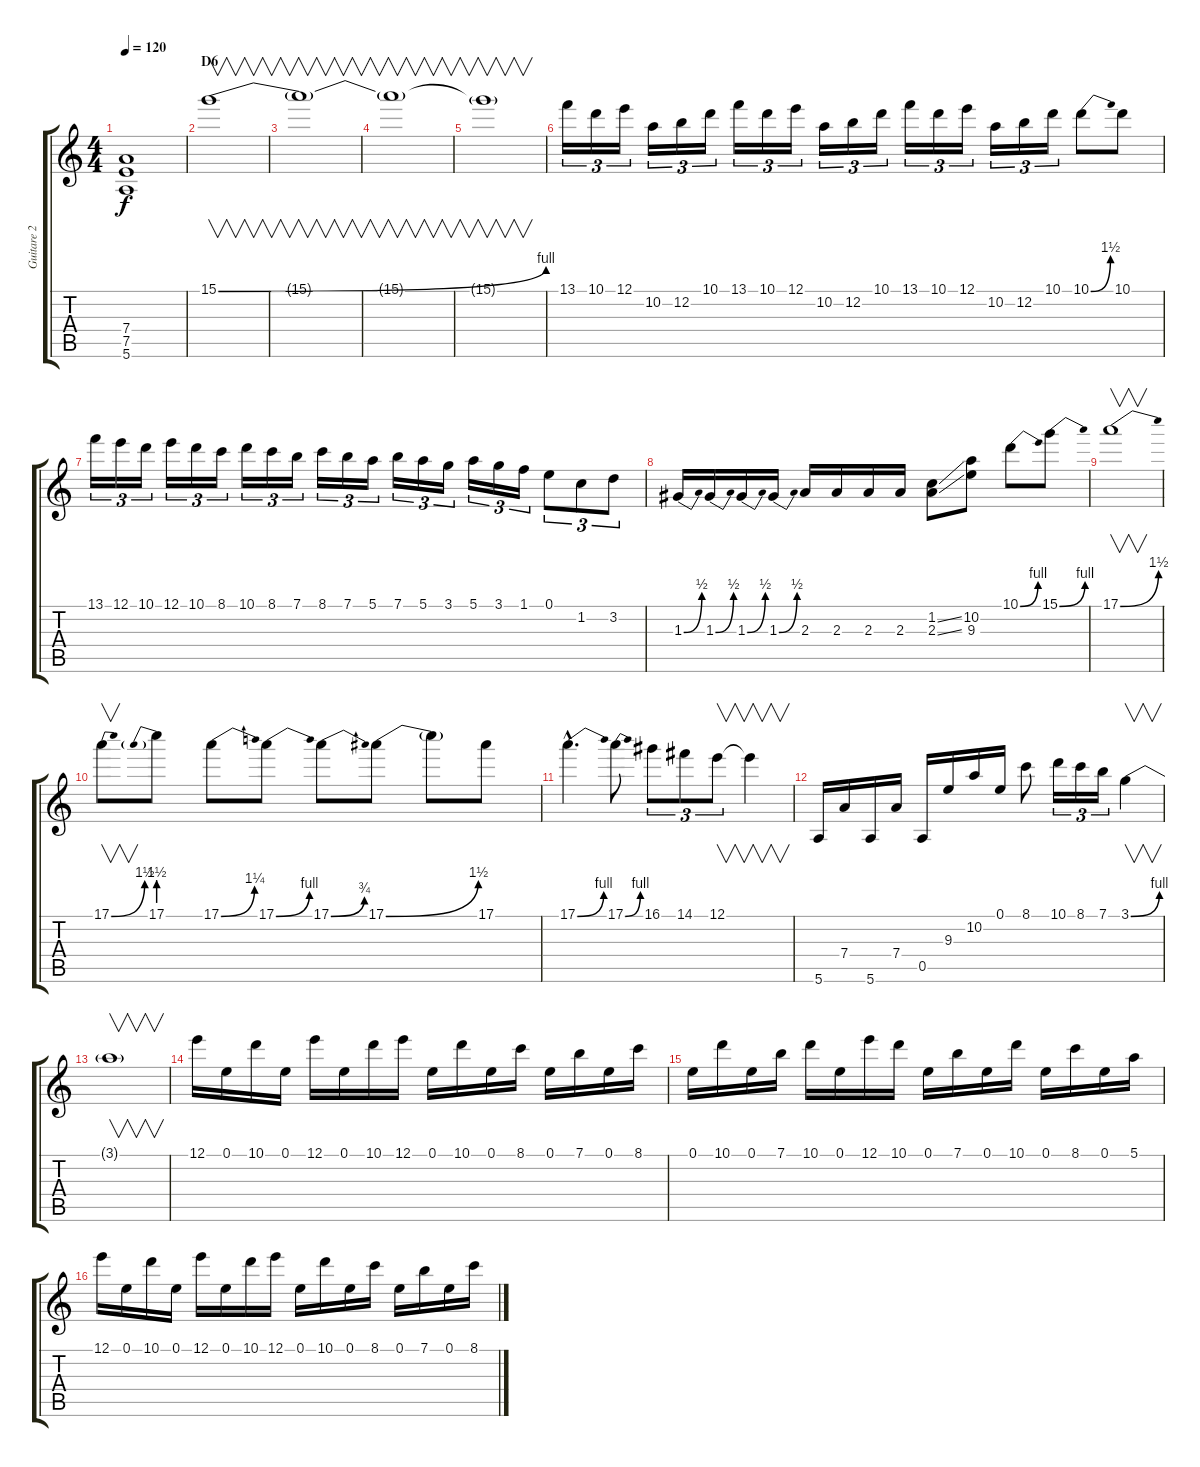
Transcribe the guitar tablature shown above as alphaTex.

\track ("Guitare 2" "Guitare 2") {instrument overdrivenguitar}
\staff {score tabs}
\tuning (E4 B3 G3 D3 A2 E2) {hide}
\ts (4 4)
\tempo 120
\clef g2
\ks c
(7.4 7.5{t} 5.6{t}).1{dy f} |
\section ("" "D6")
15.1{be (bend 0 0 60 4)}.1{v} |
15.1{t}.1{v} |
15.1{t}.1{v} |
15.1{t}.1{v} |
13.1.16{tu (3 2)} 10.1.16{tu (3 2)} 12.1.16{tu (3 2)} 10.2.16{tu (3 2)} 12.2.16{tu (3 2)} 10.1.16{tu (3 2)} 13.1.16{tu (3 2)} 10.1.16{tu (3 2)} 12.1.16{tu (3 2)} 10.2.16{tu (3 2)} 12.2.16{tu (3 2)} 10.1.16{tu (3 2)} 13.1.16{tu (3 2)} 10.1.16{tu (3 2)} 12.1.16{tu (3 2)} 10.2.16{tu (3 2)} 12.2.16{tu (3 2)} 10.1.16{tu (3 2)} 10.1{be (bend 0 0 60 6)}.8 10.1.8 |
13.1.16{tu (3 2)} 12.1.16{tu (3 2)} 10.1.16{tu (3 2)} 12.1.16{tu (3 2)} 10.1.16{tu (3 2)} 8.1.16{tu (3 2)} 10.1.16{tu (3 2)} 8.1.16{tu (3 2)} 7.1.16{tu (3 2)} 8.1.16{tu (3 2)} 7.1.16{tu (3 2)} 5.1.16{tu (3 2)} 7.1.16{tu (3 2)} 5.1.16{tu (3 2)} 3.1.16{tu (3 2)} 5.1.16{tu (3 2)} 3.1.16{tu (3 2)} 1.1.16{tu (3 2)} 0.1.8{tu (3 2)} 1.2.8{tu (3 2)} 3.2.8{tu (3 2)} |
1.3{be (bend 0 0 60 2)}.16 1.3{be (bend 0 0 60 2)}.16 1.3{be (bend 0 0 60 2)}.16 1.3{be (bend 0 0 60 2)}.16 2.3.16 2.3.16 2.3.16 2.3.16 (1.2{ss} 2.3{ss}).8 (10.2 9.3).8 10.1{be (bend 0 0 60 4)}.8 15.1{be (bend 0 0 60 4)}.8 |
17.1{be (bend 0 0 60 6)}.1{v} |
17.1{be (bend 0 0 60 6)}.8{v} 17.1{be (prebend 0 6 60 6)}.8 17.1{be (bend 0 0 60 5)}.8 17.1{be (bend 0 0 60 4)}.8 17.1{be (bend 0 0 60 3)}.8 17.1{be (bend 0 0 60 6)}.8 17.1{t}.8 17.1.8 |
17.1{be (bend 0 0 60 4) hac}.4{d} 17.1{be (bend 0 0 60 4)}.8 16.1.8{tu (3 2)} 14.1.8{tu (3 2)} 12.1.8{v tu (3 2)} 12.1{t}.4{v} |
5.6.16 7.4.16 5.6.16 7.4.16 0.5.16 9.3.16 10.2.16 0.1.16 8.1.8 10.1.16{tu (3 2)} 8.1.16{tu (3 2)} 7.1.16{tu (3 2)} 3.1{be (bend 0 0 60 4)}.4{v} |
3.1{t}.1{v} |
12.1.16 0.1.16 10.1.16 0.1.16 12.1.16 0.1.16 10.1.16 12.1.16 0.1.16 10.1.16 0.1.16 8.1.16 0.1.16 7.1.16 0.1.16 8.1.16 |
0.1.16 10.1.16 0.1.16 7.1.16 10.1.16 0.1.16 12.1.16 10.1.16 0.1.16 7.1.16 0.1.16 10.1.16 0.1.16 8.1.16 0.1.16 5.1.16 |
12.1.16 0.1.16 10.1.16 0.1.16 12.1.16 0.1.16 10.1.16 12.1.16 0.1.16 10.1.16 0.1.16 8.1.16 0.1.16 7.1.16 0.1.16 8.1.16
